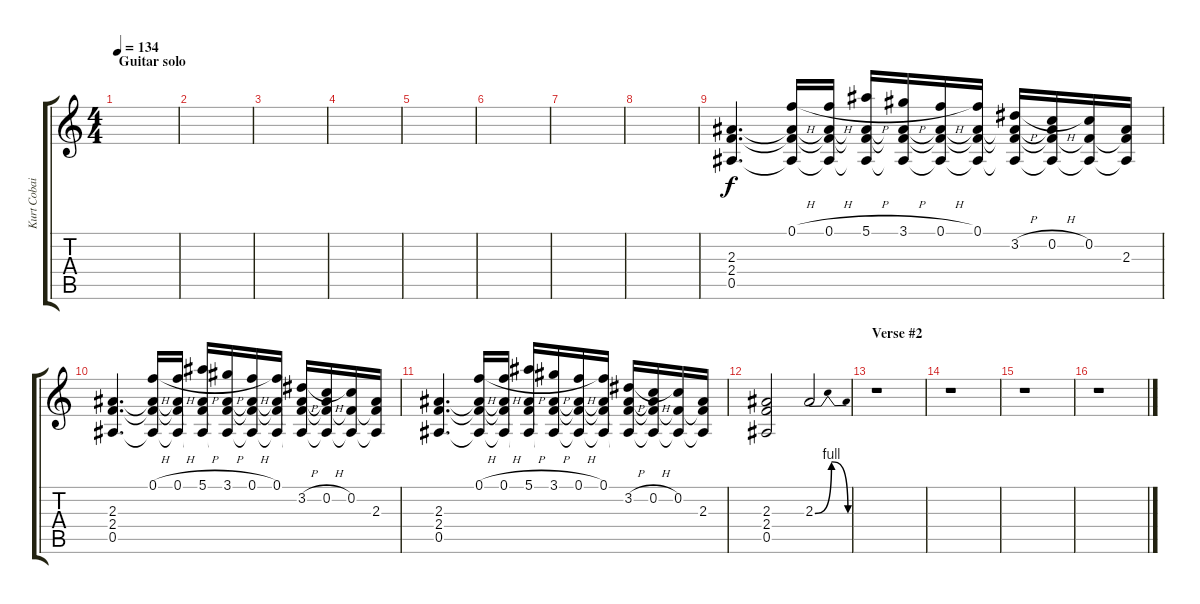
\track ("Kurt Cobain" "Kurt Cobai") {instrument distortionguitar}
\staff {score tabs}
\tuning (F4 C4 Ab3 Eb3 Bb2 F2) {hide}
\ts (4 4)
\section ("" "Guitar solo")
\tempo 134
\clef g2
\ks c
|
|
|
|
|
|
|
|
(2.3 2.4 0.5).4{d} (0.1{h} 2.3{t} 2.4{t} 0.5{t}).16 (0.1{h} 2.3{t} 2.4{t} 0.5{t}).16 (5.1{h} 2.3{t} 2.4{t} 0.5{t}).16 (3.1{h} 2.3{t} 2.4{t} 0.5{t}).16 (0.1{h} 2.3{t} 2.4{t} 0.5{t}).16 (0.1 2.3{t} 2.4{t} 0.5{t}).16 (3.2{h} 2.3{t} 2.4{t} 0.5{t}).16 (0.2{h} 2.3{t} 2.4{t} 0.5{t}).16 (0.2 2.4{t} 0.5{t}).16 (2.3 2.4{t} 0.5{t}).16 |
(2.3 2.4 0.5).4{d} (0.1{h} 2.3{t} 2.4{t} 0.5{t}).16 (0.1{h} 2.3{t} 2.4{t} 0.5{t}).16 (5.1{h} 2.3{t} 2.4{t} 0.5{t}).16 (3.1{h} 2.3{t} 2.4{t} 0.5{t}).16 (0.1{h} 2.3{t} 2.4{t} 0.5{t}).16 (0.1 2.3{t} 2.4{t} 0.5{t}).16 (3.2{h} 2.3{t} 2.4{t} 0.5{t}).16 (0.2{h} 2.3{t} 2.4{t} 0.5{t}).16 (0.2 2.4{t} 0.5{t}).16 (2.3 2.4{t} 0.5{t}).16 |
(2.3 2.4 0.5).4{d} (0.1{h} 2.3{t} 2.4{t} 0.5{t}).16 (0.1{h} 2.3{t} 2.4{t} 0.5{t}).16 (5.1{h} 2.3{t} 2.4{t} 0.5{t}).16 (3.1{h} 2.3{t} 2.4{t} 0.5{t}).16 (0.1{h} 2.3{t} 2.4{t} 0.5{t}).16 (0.1 2.3{t} 2.4{t} 0.5{t}).16 (3.2{h} 2.3{t} 2.4{t} 0.5{t}).16 (0.2{h} 2.3{t} 2.4{t} 0.5{t}).16 (0.2 2.4{t} 0.5{t}).16 (2.3 2.4{t} 0.5{t}).16 |
(2.3 2.4 0.5).2 2.3{be (bendrelease 0 0 30 4 55 4 60 0)}.2 |
\section ("" "Verse #2")
r.1 |
r.1 |
r.1 |
r.1
